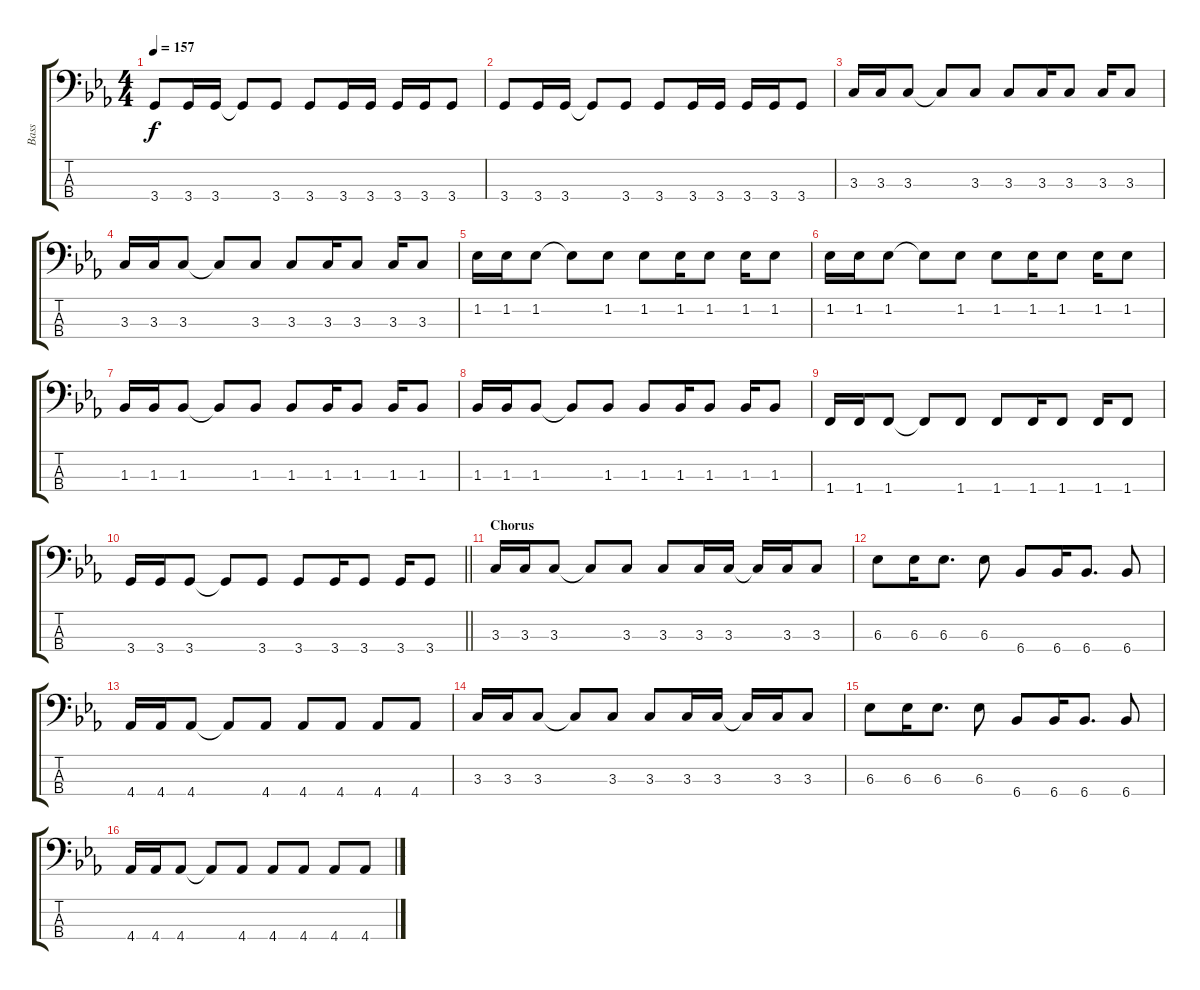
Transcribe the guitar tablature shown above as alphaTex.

\track ("Bass" "Bass") {instrument electricbasspick}
\staff {score tabs}
\tuning (G2 D2 A1 E1) {hide}
\ts (4 4)
\tempo 157
\clef f4
\ks eb
3.4.8{dy f} 3.4.16 3.4.16 3.4{t}.8 3.4.8 3.4.8 3.4.16 3.4.16 3.4.16 3.4.16 3.4.8 |
3.4.8 3.4.16 3.4.16 3.4{t}.8 3.4.8 3.4.8 3.4.16 3.4.16 3.4.16 3.4.16 3.4.8 |
3.3.16 3.3.16 3.3.8 3.3{t}.8 3.3.8 3.3.8 3.3.16 3.3.8 3.3.16 3.3.8 |
3.3.16 3.3.16 3.3.8 3.3{t}.8 3.3.8 3.3.8 3.3.16 3.3.8 3.3.16 3.3.8 |
1.2.16 1.2.16 1.2.8 1.2{t}.8 1.2.8 1.2.8 1.2.16 1.2.8 1.2.16 1.2.8 |
1.2.16 1.2.16 1.2.8 1.2{t}.8 1.2.8 1.2.8 1.2.16 1.2.8 1.2.16 1.2.8 |
1.3.16 1.3.16 1.3.8 1.3{t}.8 1.3.8 1.3.8 1.3.16 1.3.8 1.3.16 1.3.8 |
1.3.16 1.3.16 1.3.8 1.3{t}.8 1.3.8 1.3.8 1.3.16 1.3.8 1.3.16 1.3.8 |
1.4.16 1.4.16 1.4.8 1.4{t}.8 1.4.8 1.4.8 1.4.16 1.4.8 1.4.16 1.4.8 |
\barLineRight lightlight
3.4.16 3.4.16 3.4.8 3.4{t}.8 3.4.8 3.4.8 3.4.16 3.4.8 3.4.16 3.4.8 |
\section ("" "Chorus")
3.3.16 3.3.16 3.3.8 3.3{t}.8 3.3.8 3.3.8 3.3.16 3.3.16 3.3{t}.16 3.3.16 3.3.8 |
6.3.8 6.3.16 6.3.8{d} 6.3.8 6.4.8 6.4.16 6.4.8{d} 6.4.8 |
4.4.16 4.4.16 4.4.8 4.4{t}.8 4.4.8 4.4.8 4.4.8 4.4.8 4.4.8 |
3.3.16 3.3.16 3.3.8 3.3{t}.8 3.3.8 3.3.8 3.3.16 3.3.16 3.3{t}.16 3.3.16 3.3.8 |
6.3.8 6.3.16 6.3.8{d} 6.3.8 6.4.8 6.4.16 6.4.8{d} 6.4.8 |
4.4.16 4.4.16 4.4.8 4.4{t}.8 4.4.8 4.4.8 4.4.8 4.4.8 4.4.8
